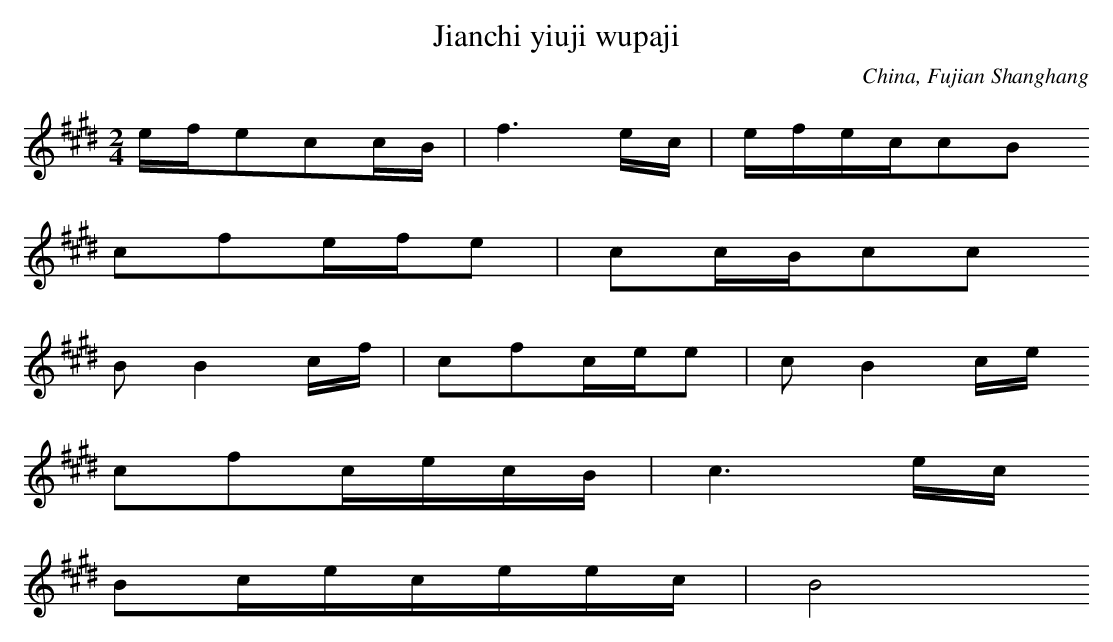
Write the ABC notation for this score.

X:1
T: Jianchi yiuji wupaji
O: China, Fujian Shanghang
M: 2/4
L: 1/16
K: E
efe2c2cB | f6ec | efecc2B2
c2f2efe2 | c2cBc2c2
B2B4cf | c2f2cee2 | c2B4ce
c2f2cecB | c6ec
B2ceceec | B8
